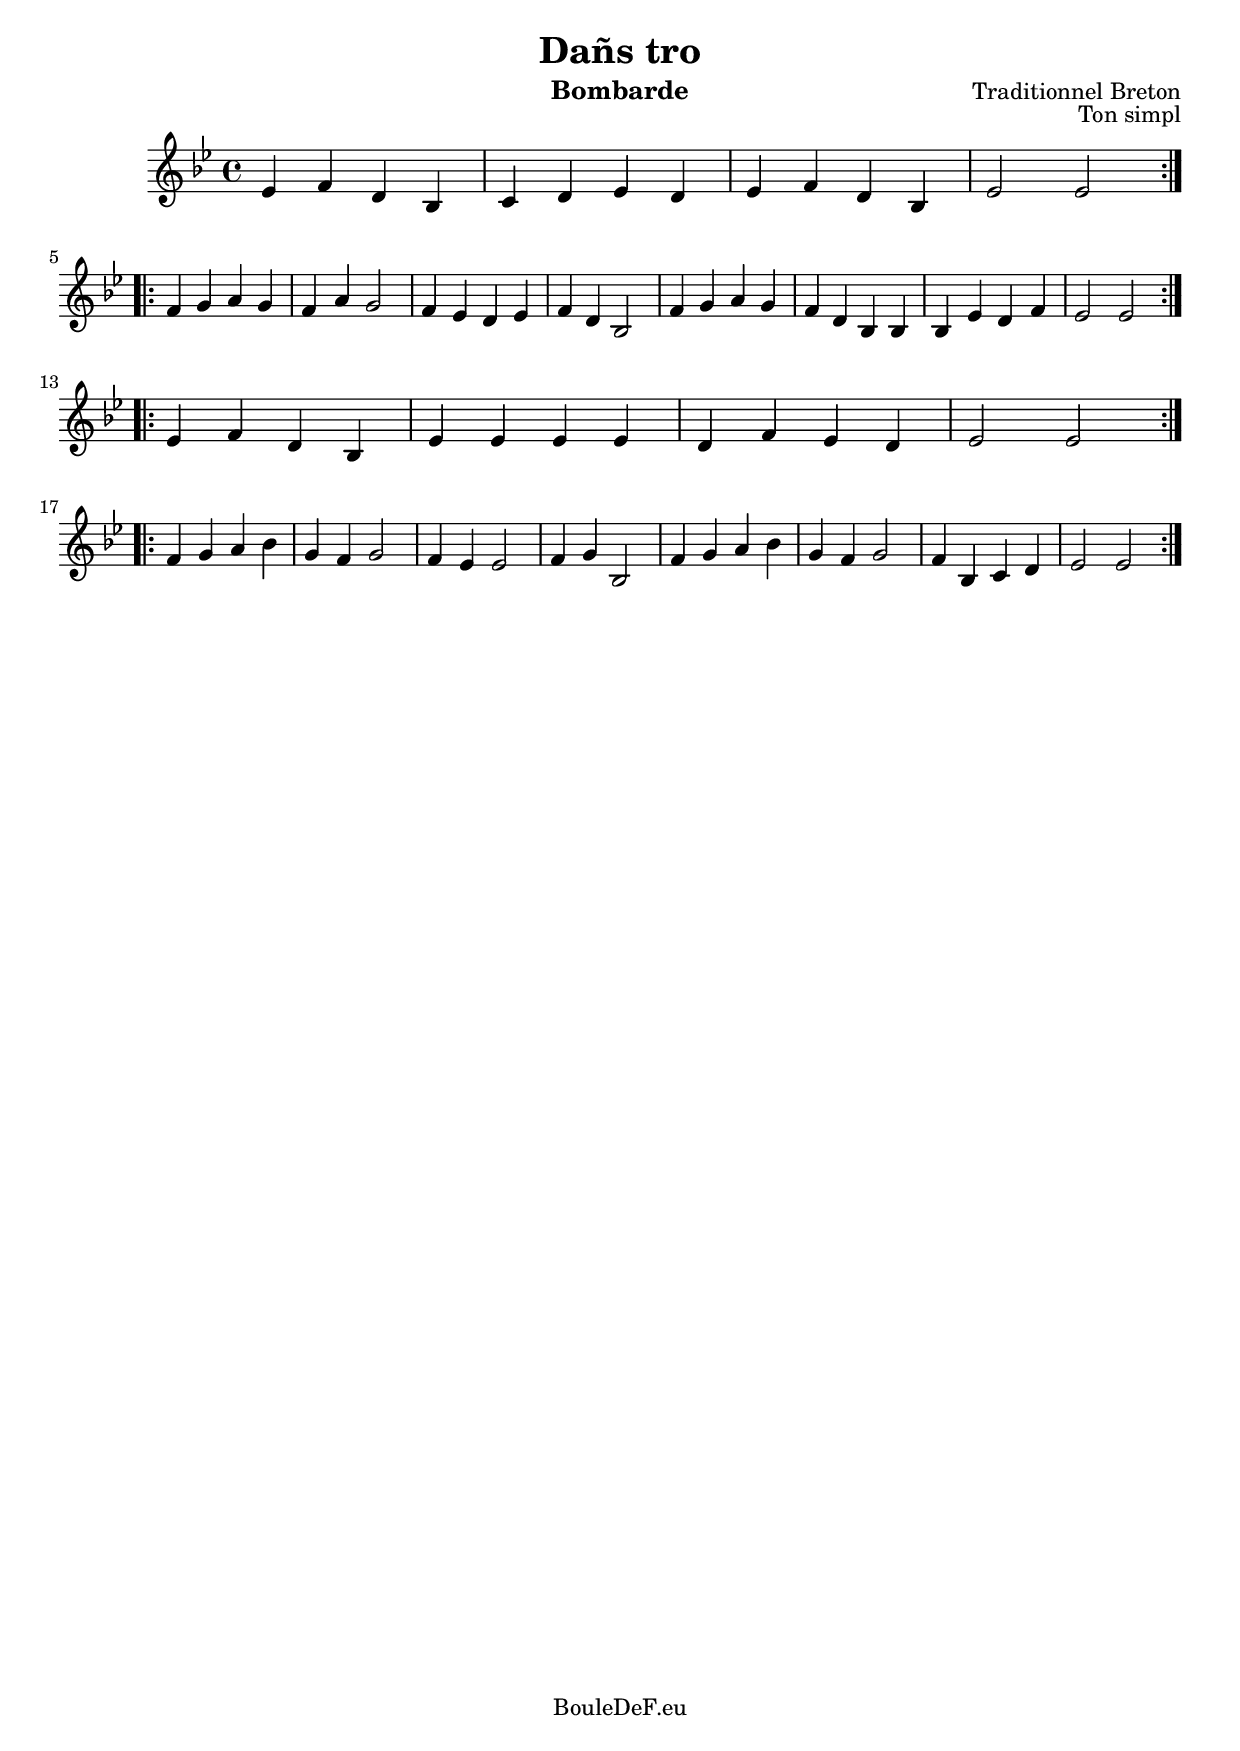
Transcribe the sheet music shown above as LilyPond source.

\version "2.16.0"
\include "italiano.ly"

\header {
	title = "Dañs tro"
	composer = "Traditionnel Breton"
	instrument = "Bombarde"
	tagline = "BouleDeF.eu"
}

\score {
	\new Staff \relative sib {
		\clef "treble"
		\key sib \major
		\time 4/4

		\repeat volta 2 {
			mib4 fa re sib
			| do re mib re
			| mib fa re sib
			| mib2 mib
		}
		\break
		\repeat volta 2 {
			fa4 sol la sol
			| fa la sol2
			| fa4 mib re mib
			| fa re sib2
			| fa'4 sol la sol
			| fa re sib sib
			| sib mib re fa
			| mib2 mib
		}
		\break
		\repeat volta 2 {
			mib4 fa re sib
			| mib mib mib mib
			| re fa mib re
			| mib2 mib
		}
		\break
		\repeat volta 2 {
			fa4 sol la sib
			| sol fa sol2
			| fa4 mib mib2
			| fa4 sol sib,2
			| fa'4 sol la sib
			| sol fa sol2
			| fa4 sib, do re
			| mib2 mib
		}
	}
	\header {
		opus = "Ton simpl"
	}
}
